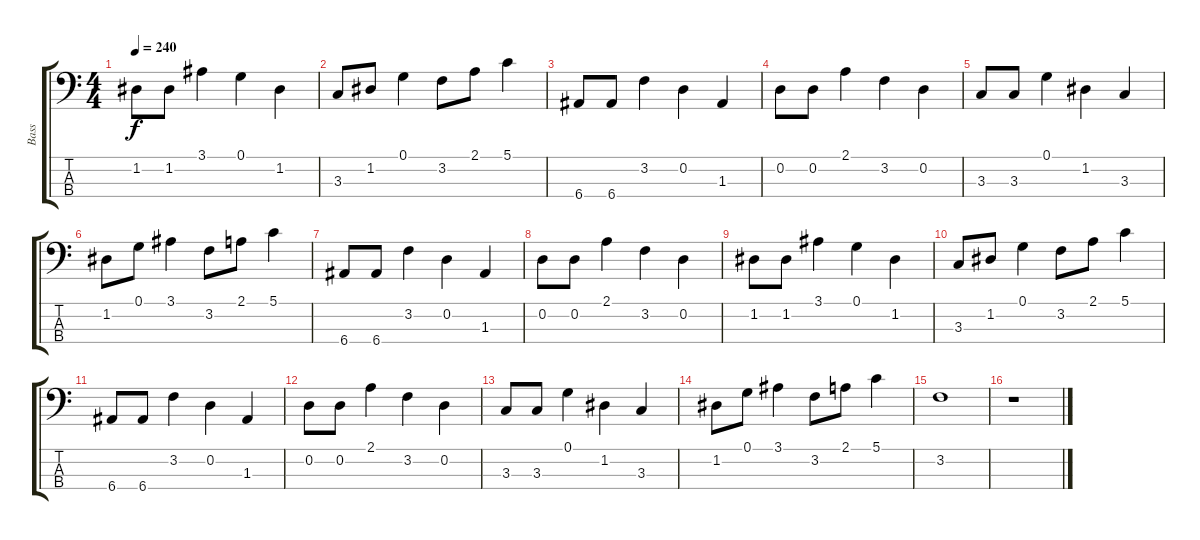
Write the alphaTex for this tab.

\track ("Bass" "Bass") {instrument electricbassfinger}
\staff {score tabs}
\tuning (G2 D2 A1 E1) {hide}
\ts (4 4)
\tempo 240
\clef f4
\ks c
1.2.8{dy f} 1.2.8 3.1.4 0.1.4 1.2.4 |
3.3.8 1.2.8 0.1.4 3.2.8 2.1.8 5.1.4 |
6.4.8 6.4.8 3.2.4 0.2.4 1.3.4 |
0.2.8 0.2.8 2.1.4 3.2.4 0.2.4 |
3.3.8 3.3.8 0.1.4 1.2.4 3.3.4 |
1.2.8 0.1.8 3.1.4 3.2.8 2.1.8 5.1.4 |
6.4.8 6.4.8 3.2.4 0.2.4 1.3.4 |
0.2.8 0.2.8 2.1.4 3.2.4 0.2.4 |
1.2.8 1.2.8 3.1.4 0.1.4 1.2.4 |
3.3.8 1.2.8 0.1.4 3.2.8 2.1.8 5.1.4 |
6.4.8 6.4.8 3.2.4 0.2.4 1.3.4 |
0.2.8 0.2.8 2.1.4 3.2.4 0.2.4 |
3.3.8 3.3.8 0.1.4 1.2.4 3.3.4 |
1.2.8 0.1.8 3.1.4 3.2.8 2.1.8 5.1.4 |
3.2.1 |
r.1
